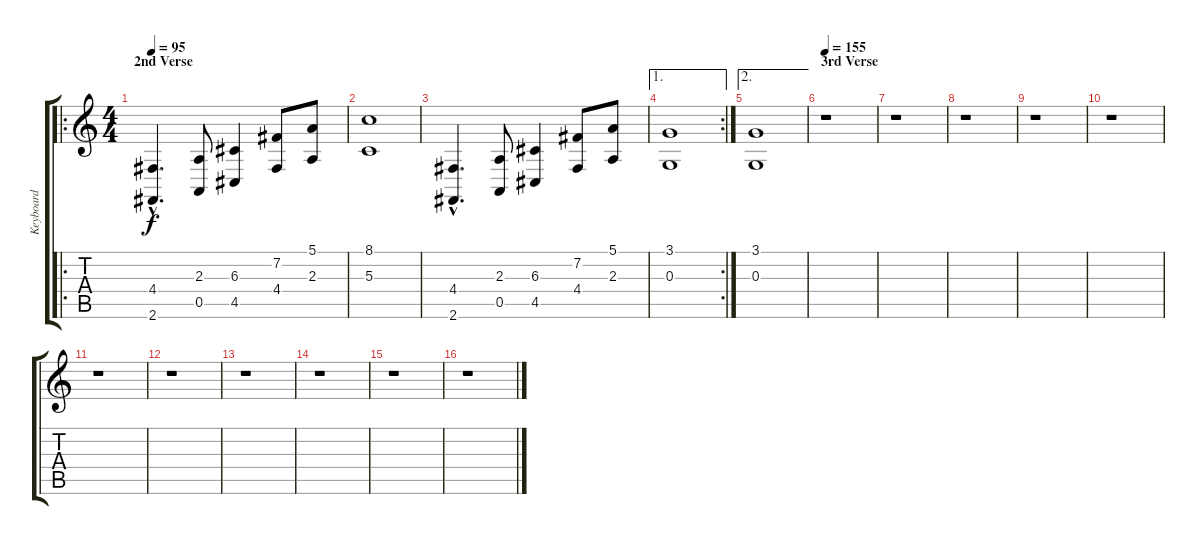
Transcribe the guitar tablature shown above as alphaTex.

\track ("Keyboard" "Keyboard") {instrument stringensemble1}
\staff {score tabs}
\tuning (E4 B3 G3 D3 A2 E2) {hide}
\ro
\ts (4 4)
\section ("" "2nd Verse")
\tempo 95
\clef g2
\ks c
(4.4{hac} 2.6{hac}).4{d dy f} (2.3 0.5).8 (6.3 4.5).4 (7.2 4.4).8 (5.1 2.3).8 |
(8.1 5.3).1 |
(4.4{hac} 2.6{hac}).4{d} (2.3 0.5).8 (6.3 4.5).4 (7.2 4.4).8 (5.1 2.3).8 |
\ae 1
\rc 2
(3.1 0.3).1 |
\ae 2
(3.1 0.3).1 |
\section ("" "3rd Verse")
\tempo 155
r.1 |
r.1 |
r.1 |
r.1 |
r.1 |
r.1 |
r.1 |
r.1 |
r.1 |
r.1 |
r.1
